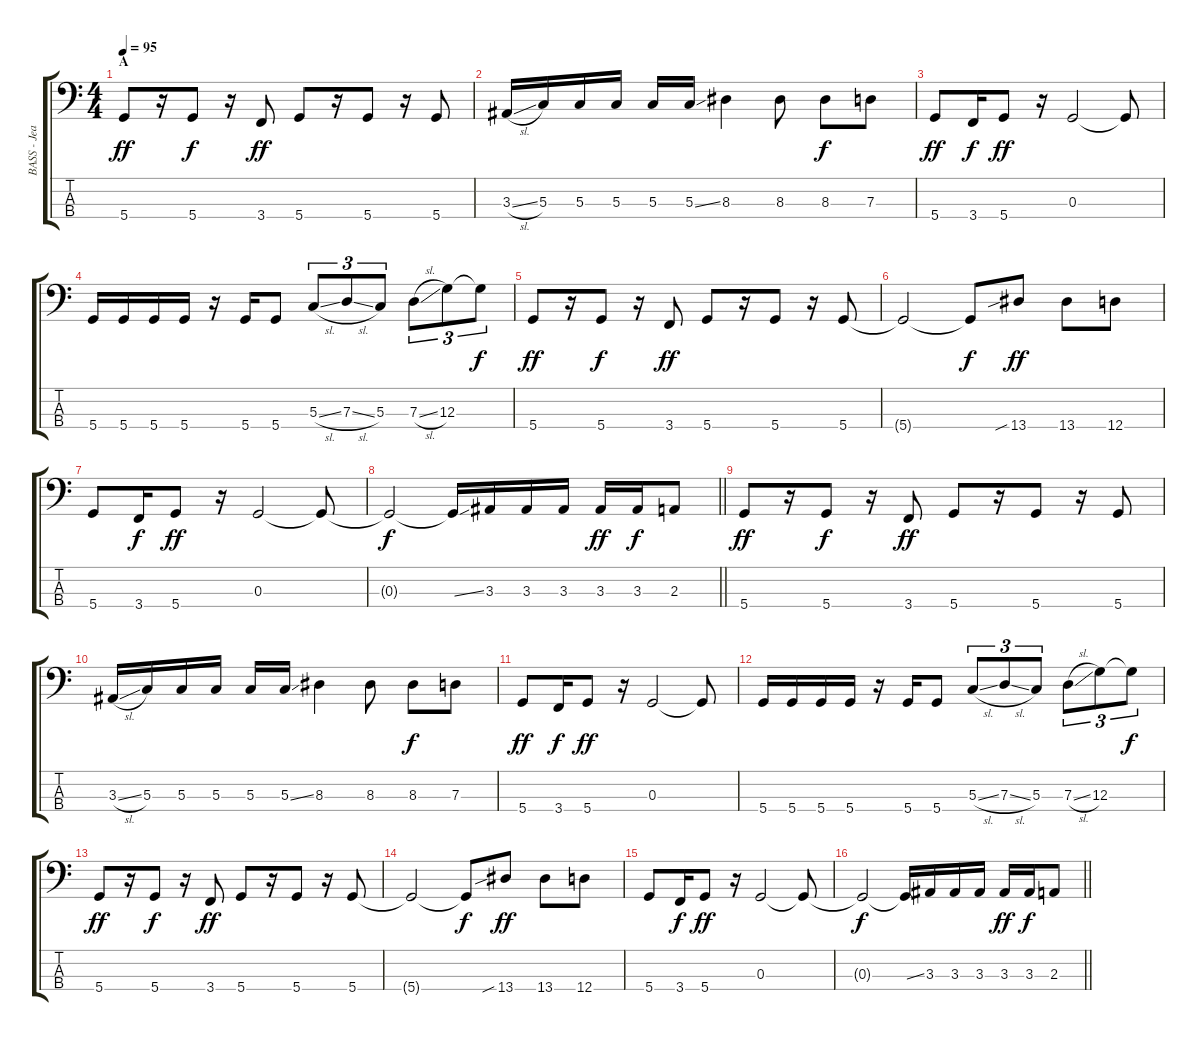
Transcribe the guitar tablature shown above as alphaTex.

\track ("BASS - Jean Michel Labadie" "BASS - Jea") {instrument electricbasspick}
\staff {score tabs}
\tuning (F2 C2 G1 D1) {hide}
\ts (4 4)
\section ("" "A")
\tempo 95
\clef f4
\ks c
5.4.8{dy ff} r.16 5.4.8{dy f} r.16 3.4.8{dy ff} 5.4.8 r.16 5.4.8 r.16 5.4.8 |
3.3{sl}.16 5.3.16 5.3.16 5.3.16 5.3.16 5.3{ss}.16 8.3.4 8.3.8 8.3.8{dy f} 7.3.8 |
5.4.8{dy ff} 3.4.16{dy f} 5.4.8{dy ff} r.16 0.3.2 0.3{t}.8 |
5.4.16 5.4.16 5.4.16 5.4.16 r.16 5.4.16 5.4.8 5.3{sl}.8{tu (3 2)} 7.3{sl}.8{tu (3 2)} 5.3.8{tu (3 2)} 7.3{sl}.8{tu (3 2)} 12.3.8{tu (3 2)} 12.3{t}.8{tu (3 2) dy f} |
5.4.8{dy ff} r.16 5.4.8{dy f} r.16 3.4.8{dy ff} 5.4.8 r.16 5.4.8 r.16 5.4.8 |
5.4{t}.2 5.4{t}.8{dy f} 13.4{sib}.8{dy ff} 13.4.8 12.4.8 |
5.4.8 3.4.16{dy f} 5.4.8{dy ff} r.16 0.3.2 0.3{t}.8 |
\barLineRight lightlight
0.3{t}.2{dy f} 0.3{ss t}.16 3.3.16 3.3.16 3.3.16 3.3.16{dy ff} 3.3.16{dy f} 2.3.8 |
5.4.8{dy ff} r.16 5.4.8{dy f} r.16 3.4.8{dy ff} 5.4.8 r.16 5.4.8 r.16 5.4.8 |
3.3{sl}.16 5.3.16 5.3.16 5.3.16 5.3.16 5.3{ss}.16 8.3.4 8.3.8 8.3.8{dy f} 7.3.8 |
5.4.8{dy ff} 3.4.16{dy f} 5.4.8{dy ff} r.16 0.3.2 0.3{t}.8 |
5.4.16 5.4.16 5.4.16 5.4.16 r.16 5.4.16 5.4.8 5.3{sl}.8{tu (3 2)} 7.3{sl}.8{tu (3 2)} 5.3.8{tu (3 2)} 7.3{sl}.8{tu (3 2)} 12.3.8{tu (3 2)} 12.3{t}.8{tu (3 2) dy f} |
5.4.8{dy ff} r.16 5.4.8{dy f} r.16 3.4.8{dy ff} 5.4.8 r.16 5.4.8 r.16 5.4.8 |
5.4{t}.2 5.4{t}.8{dy f} 13.4{sib}.8{dy ff} 13.4.8 12.4.8 |
5.4.8 3.4.16{dy f} 5.4.8{dy ff} r.16 0.3.2 0.3{t}.8 |
\barLineRight lightlight
0.3{t}.2{dy f} 0.3{ss t}.16 3.3.16 3.3.16 3.3.16 3.3.16{dy ff} 3.3.16{dy f} 2.3.8
